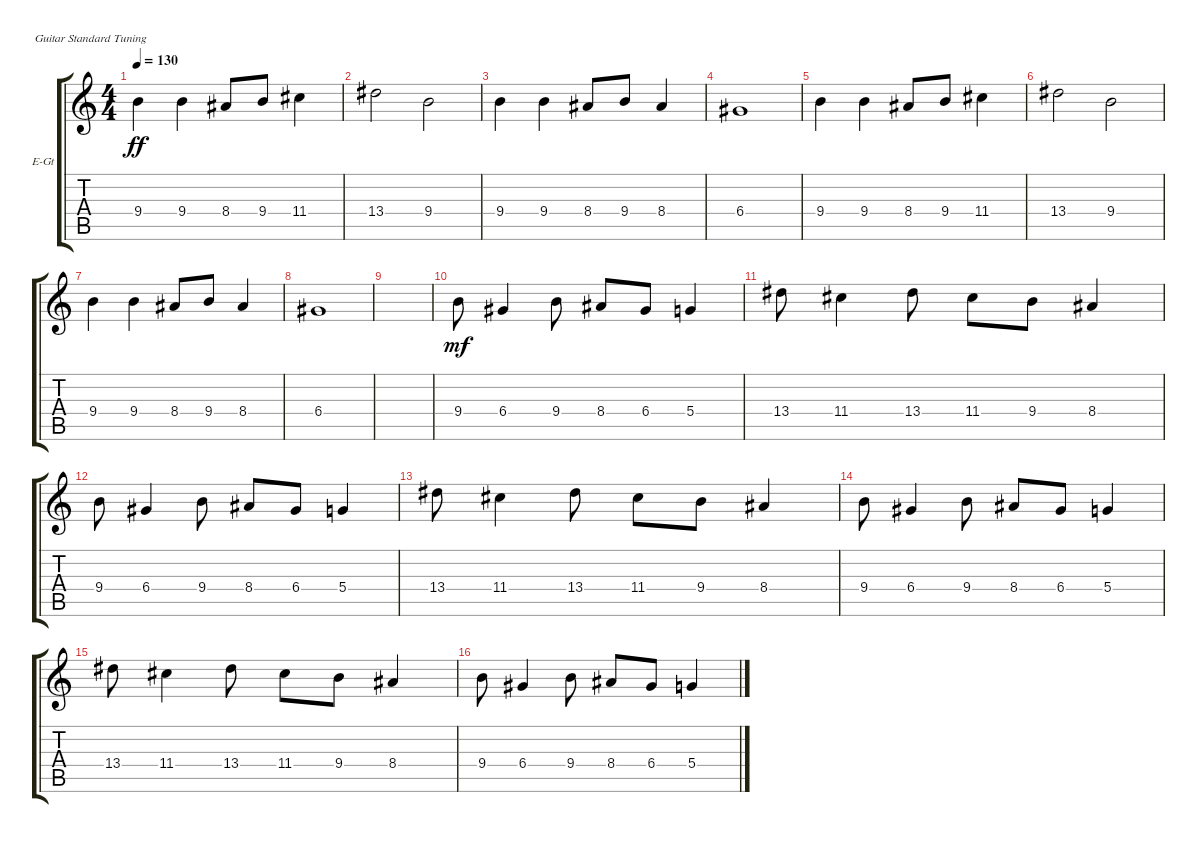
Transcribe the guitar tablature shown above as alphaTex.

\defaultSystemsLayout 4
\bracketExtendMode groupsimilarinstruments
\firstSystemTrackNameOrientation horizontal
\otherSystemsTrackNameOrientation horizontal
\track ("Electric Guitar" "E-Gt") {instrument distortionguitar}
\staff {score tabs}
\tuning (E4 B3 G3 D3 A2 E2)
\ts (4 4)
\tempo 130
\clef g2
\ks c
9.4.4{dy ff} 9.4.4 8.4.8 9.4.8 11.4.4 |
13.4.2 9.4.2 |
9.4.4 9.4.4 8.4.8 9.4.8 8.4.4 |
6.4.1 |
9.4.4 9.4.4 8.4.8 9.4.8 11.4.4 |
13.4.2 9.4.2 |
9.4.4 9.4.4 8.4.8 9.4.8 8.4.4 |
6.4.1 |
|
9.4.8{dy mf} 6.4.4 9.4.8 8.4.8 6.4.8 5.4.4 |
13.4.8 11.4.4 13.4.8 11.4.8 9.4.8 8.4.4 |
9.4.8 6.4.4 9.4.8 8.4.8 6.4.8 5.4.4 |
13.4.8 11.4.4 13.4.8 11.4.8 9.4.8 8.4.4 |
9.4.8 6.4.4 9.4.8 8.4.8 6.4.8 5.4.4 |
13.4.8 11.4.4 13.4.8 11.4.8 9.4.8 8.4.4 |
9.4.8 6.4.4 9.4.8 8.4.8 6.4.8 5.4.4
